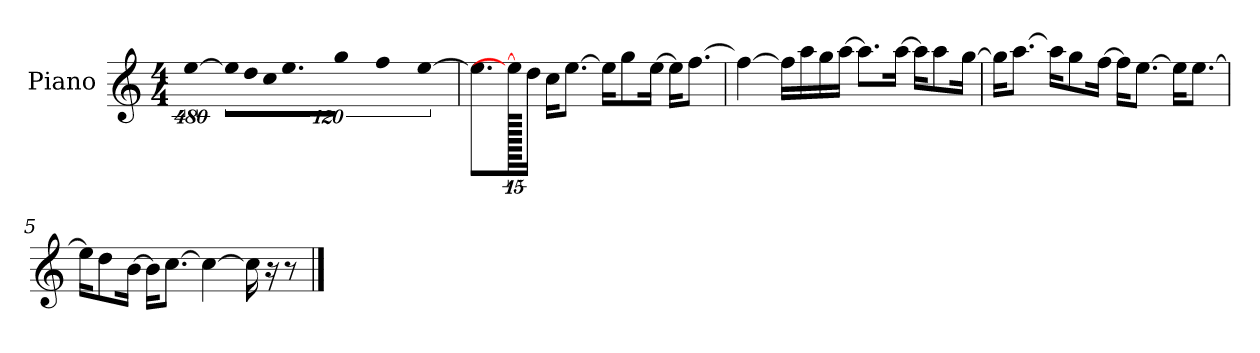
**kern
*part1
*staff1
*I"Piano
*I'P-no
*clefG2
*k[]
*M4/4
*MM90
=1
!LO:N:vis=4
[1920%427ee\
!LO:N:vis=16
1920%107ee\LL]
!LO:N:vis=16
1920%107dd\
!LO:N:vis=16
1920%107cc\J
9.ee\
!LO:N:vis=8
640%71gg\J
!LO:N:vis=4
1920%427ff\
[480%53ee\
=2
8.ee\L]
1920ee\_
16dd\Jk
16cc\KL
[8.ee\J
16ee\KL]
8gg\
[16ee\Jk
16ee\KL]
[8.ff\J
=3
4ff\_
16ff\LL]
16aa\
16gg\
[16aa\JJ
8.aa\L]
[16aa\Jk
16aa\KL]
8aa\
[16gg\Jk
=4
16gg\KL]
[8.aa\J
16aa\KL]
8gg\
[16ff\Jk
16ff\KL]
[8.ee\J
16ee\KL]
[8.ee\J
!!LO:LB:g=z
=5
16ee\KL]
8dd\
[16b\Jk
16b\KL]
[8.cc\J
4cc\_
16cc\]
16r
8r
==
*-
